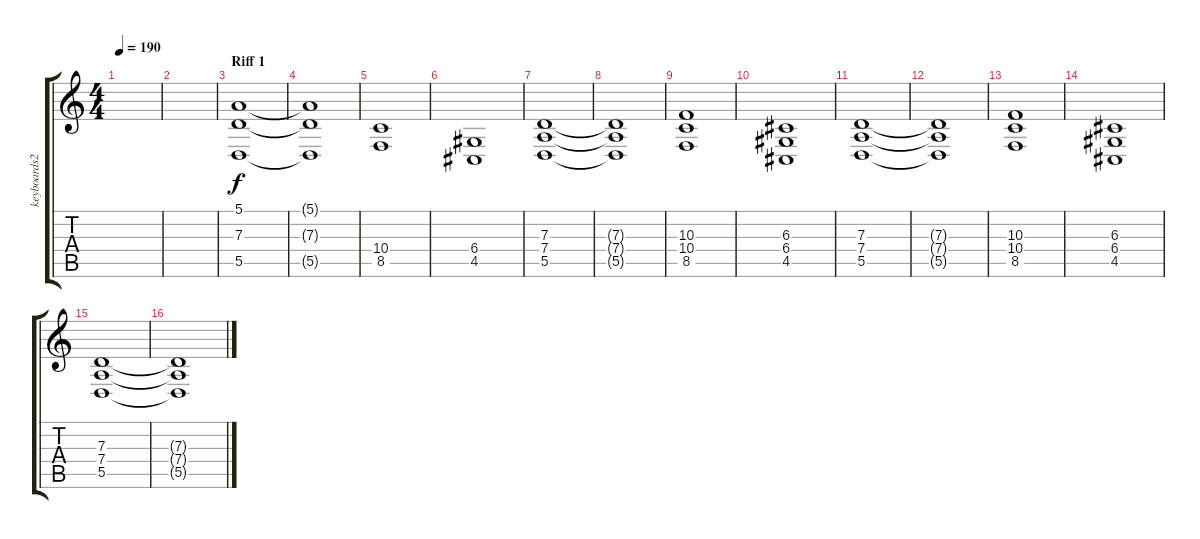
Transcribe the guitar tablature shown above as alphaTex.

\track ("keyboards2" "keyboards2") {instrument pad7halo}
\staff {score tabs}
\tuning (E4 B3 G3 D3 A2 E2) {hide}
\ts (4 4)
\tempo 190
\clef g2
\ks c
|
|
\section ("" "Riff 1")
(5.1 7.3 5.5).1 |
(5.1{t} 7.3{t} 5.5{t}).1 |
(10.4 8.5).1 |
(6.4 4.5).1 |
(7.3 7.4 5.5).1 |
(7.3{t} 7.4{t} 5.5{t}).1 |
(10.3 10.4 8.5).1 |
(6.3 6.4 4.5).1 |
(7.3 7.4 5.5).1 |
(7.3{t} 7.4{t} 5.5{t}).1 |
(10.3 10.4 8.5).1 |
(6.3 6.4 4.5).1 |
(7.3 7.4 5.5).1 |
(7.3{t} 7.4{t} 5.5{t}).1
